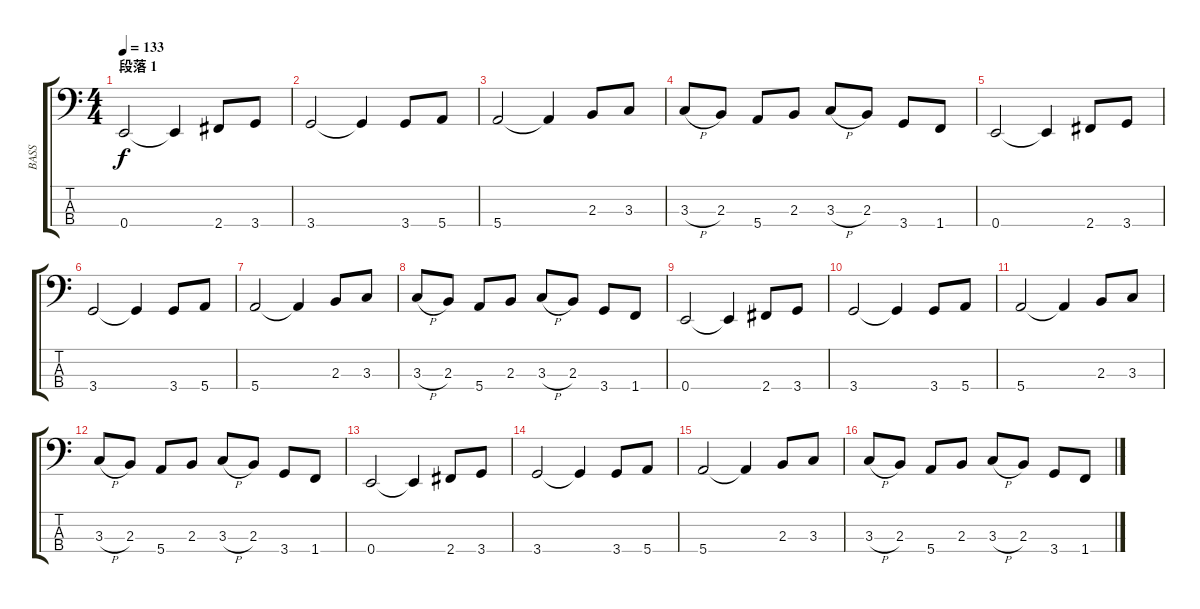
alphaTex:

\track ("BASS" "BASS") {instrument electricbassfinger}
\staff {score tabs}
\tuning (G2 D2 A1 E1) {hide}
\ts (4 4)
\section ("" "段落 1")
\tempo 133
\clef f4
\ks c
0.4.2{dy f} 0.4{t}.4 2.4.8 3.4.8 |
3.4.2 3.4{t}.4 3.4.8 5.4.8 |
5.4.2 5.4{t}.4 2.3.8 3.3.8 |
3.3{h}.8 2.3.8 5.4.8 2.3.8 3.3{h}.8 2.3.8 3.4.8 1.4.8 |
0.4.2 0.4{t}.4 2.4.8 3.4.8 |
3.4.2 3.4{t}.4 3.4.8 5.4.8 |
5.4.2 5.4{t}.4 2.3.8 3.3.8 |
3.3{h}.8 2.3.8 5.4.8 2.3.8 3.3{h}.8 2.3.8 3.4.8 1.4.8 |
0.4.2 0.4{t}.4 2.4.8 3.4.8 |
3.4.2 3.4{t}.4 3.4.8 5.4.8 |
5.4.2 5.4{t}.4 2.3.8 3.3.8 |
3.3{h}.8 2.3.8 5.4.8 2.3.8 3.3{h}.8 2.3.8 3.4.8 1.4.8 |
0.4.2 0.4{t}.4 2.4.8 3.4.8 |
3.4.2 3.4{t}.4 3.4.8 5.4.8 |
5.4.2 5.4{t}.4 2.3.8 3.3.8 |
3.3{h}.8 2.3.8 5.4.8 2.3.8 3.3{h}.8 2.3.8 3.4.8 1.4.8
